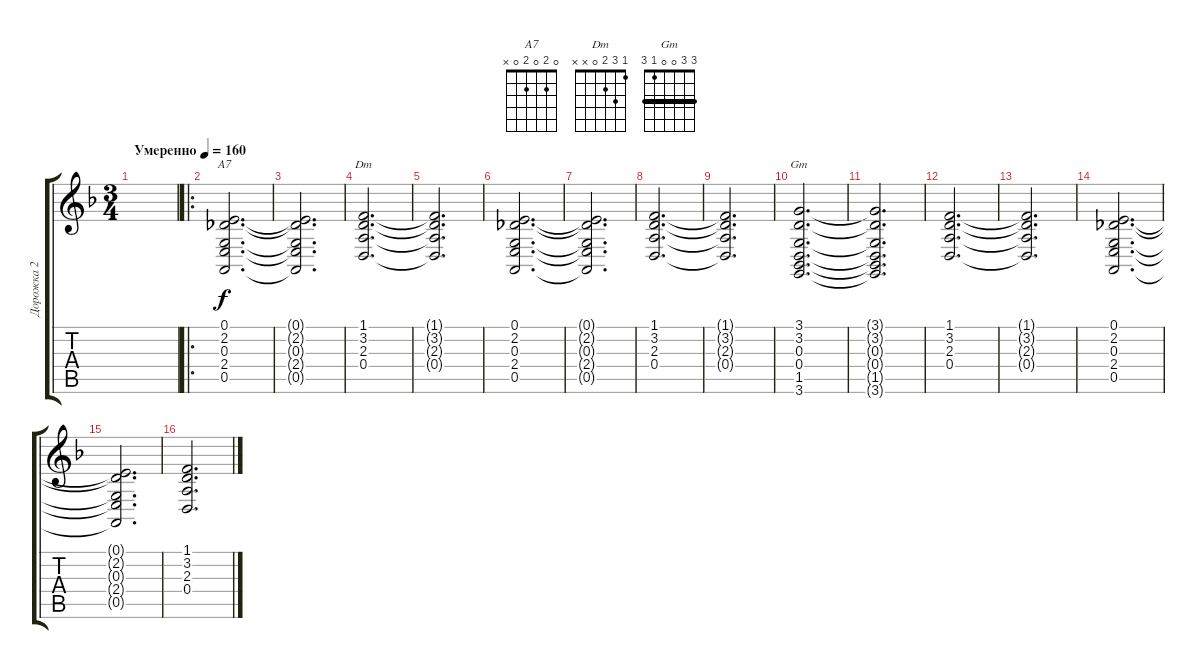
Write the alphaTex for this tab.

\track ("Дорожка 2" "Дорожка 2") {instrument stringensemble1}
\staff {score tabs}
\tuning (E4 B3 G3 D3 A2 E2) {hide}
\chord ("A7" 0 2 0 2 0 x)
\chord ("Dm" 1 3 2 0 x x)
\chord ("Gm" 3 3 0 0 1 3) {barre 3}
\ts (3 4)
\tempo (160 "Умеренно")
\clef g2
\ks f
|
\ro
(0.1 2.2 0.3 2.4 0.5).2{d ch "A7"} |
(0.1{t} 2.2{t} 0.3{t} 2.4{t} 0.5{t}).2{d} |
(1.1 3.2 2.3 0.4).2{d ch "Dm"} |
(1.1{t} 3.2{t} 2.3{t} 0.4{t}).2{d} |
(0.1 2.2 0.3 2.4 0.5).2{d} |
(0.1{t} 2.2{t} 0.3{t} 2.4{t} 0.5{t}).2{d} |
(1.1 3.2 2.3 0.4).2{d} |
(1.1{t} 3.2{t} 2.3{t} 0.4{t}).2{d} |
(3.1 3.2 0.3 0.4 1.5 3.6).2{d ch "Gm"} |
(3.1{t} 3.2{t} 0.3{t} 0.4{t} 1.5{t} 3.6{t}).2{d} |
(1.1 3.2 2.3 0.4).2{d} |
(1.1{t} 3.2{t} 2.3{t} 0.4{t}).2{d} |
(0.1 2.2 0.3 2.4 0.5).2{d} |
(0.1{t} 2.2{t} 0.3{t} 2.4{t} 0.5{t}).2{d} |
(1.1 3.2 2.3 0.4).2{d}
